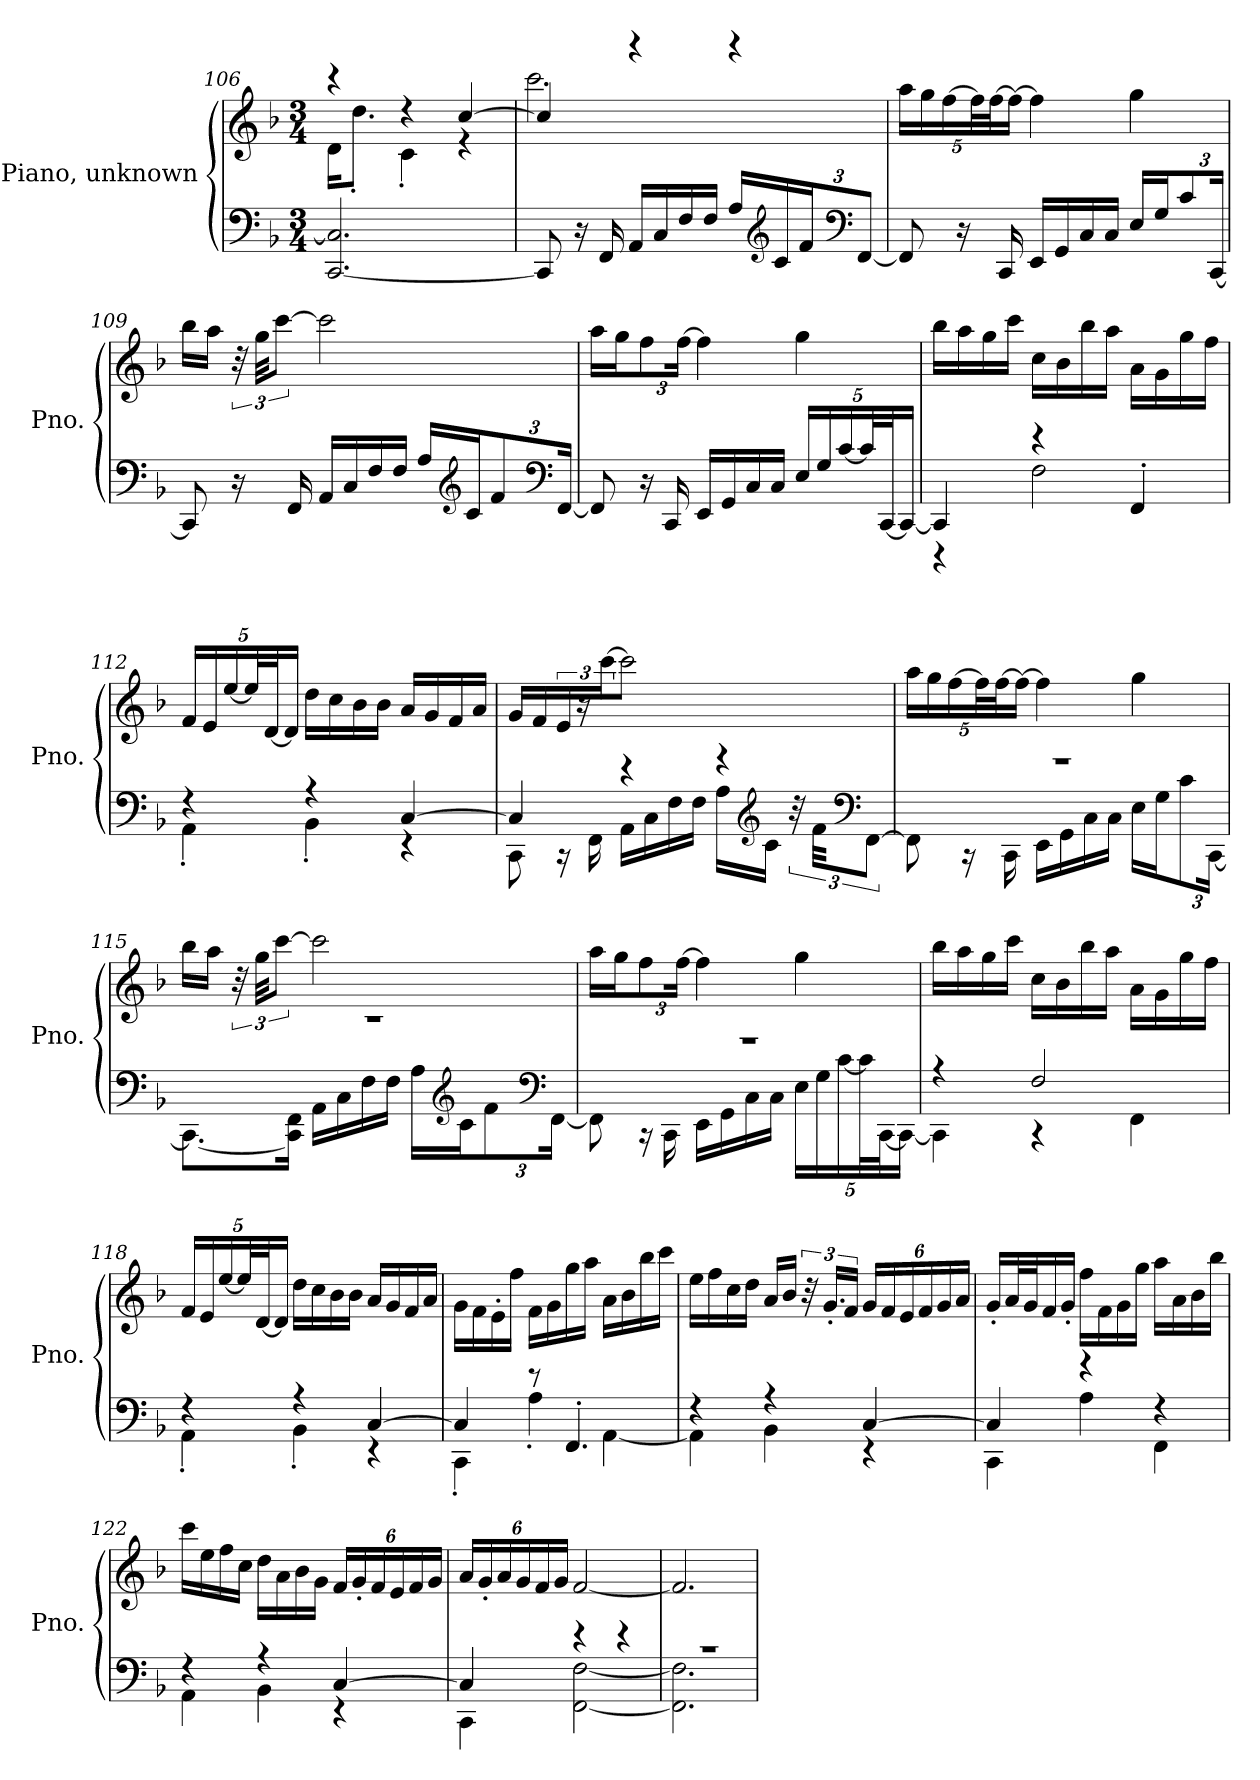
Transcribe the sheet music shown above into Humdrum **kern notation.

**kern	**kern
*part1	*part1
*staff2	*staff1
*I"Piano, unknown	*
*I'Pno.	*
*clefF4	*clefG2
*k[b-]	*k[b-]
*M3/4	*M3/4
=106	=106
*	*^
[2.CC/ 2.C/]	4r	16d\KL
.	.	8.dd'\J
.	4r	4c'\
.	[4cc/	4r
=107	=107	=107
8CC/]	4cc/]	2.ccc\
16r	.	.
16FF/	.	.
16AA/LL	4r	.
16C/	.	.
16F/	.	.
16F/JJ	.	.
16A/LL	4r	.
*clefG2	*	*
16c/	.	.
*Xbrackettup	*	*
24f/J	.	.
*clefF4	*	*
[12FF/J	.	.
*	*v	*v
!!LO:LB:g=z
=108	=108
*	*Xbrackettup
8FF/]	20aa\LL
.	20gg\
.	[20ff\
16r	.
.	40ff\L]
.	[40ff\J
16CC/	.
.	20ff\JJ_
16EE/LL	4ff\]
16GG/	.
16C/	.
16C/JJ	.
16E/LL	4gg\
16G/J	.
12c/	.
[24CC/Jk	.
=109	=109
8CC/]	16bb-\LL
.	16aa\JJ
*	*brackettup
16r	48r
.	48gg\KKL
.	[12ccc\J
16FF/	.
16AA/LL	2ccc\]
16C/	.
16F/	.
16F/JJ	.
16A/LL	.
*clefG2	*
16c/J	.
12f/	.
*clefF4	*
[24FF/Jk	.
!!LO:LB:g=z
=110	=110
8FF/]	16aa\LL
.	16gg\J
*	*Xbrackettup
16r	12ff\
16CC/	.
.	[24ff\Jk
16EE/LL	4ff\]
16GG/	.
16C/	.
16C/JJ	.
20E/LL	4gg\
20G/	.
[20c/	.
40c/L]	.
[40CC/J	.
20CC/JJ_	.
=111	=111
*^	*
4CC/]	4r	16bb-\LL
.	.	16aa\
.	.	16gg\
.	.	16ccc\JJ
4r	2F\	16cc\LL
.	.	16b-\
.	.	16bb-\
.	.	16aa\JJ
4FF'/	.	16a\LL
.	.	16g\
.	.	16gg\
.	.	16ff\JJ
=112	=112	=112
4r	4AA'\	20f/LL
.	.	20e/
.	.	[20ee/
.	.	40ee/L]
.	.	[40d/J
.	.	20d/JJ]
4r	4BB-'\	16dd\LL
.	.	16cc\
.	.	16b-\
.	.	16b-\JJ
[4C/	4r	16a/LL
.	.	16g/
.	.	16f/
.	.	16a/JJ
!!LO:LB:g=z
=113	=113	=113
4C/]	8CC\	16g/LL
.	.	16f/
*	*	*brackettup
.	16r	24e/JJ
.	.	24r
.	16FF\	.
.	.	[24ccc\
4r	16AA\LL	2ccc\]
.	16C\	.
.	16F\	.
.	16F\JJ	.
4r	16A\LL	.
*clefG2	*	*
.	16c\JJ	.
*	*brackettup	*
.	48r	.
.	48f\KKL	.
*clefF4	*	*
.	[12FF\J	.
=114	=114	=114
*	*	*Xbrackettup
2.r	8FF\]	20aa\LL
.	.	20gg\
.	.	[20ff\
.	16r	.
.	.	40ff\L]
.	.	[40ff\J
.	16CC\	.
.	.	20ff\JJ_
.	16EE\LL	4ff\]
.	16GG\	.
.	16C\	.
.	16C\JJ	.
.	16E\LL	4gg\
.	16G\J	.
*	*Xbrackettup	*
.	12c\	.
.	[24CC\Jk	.
!!LO:PB:g=z
=115	=115	=115
2.r	8.CC\L_	16bb-\LL
.	.	16aa\JJ
*	*	*brackettup
.	.	48r
.	.	48gg\KKL
.	.	[12ccc\J
.	16CC\] 16FF\Jk	.
.	16AA\LL	2ccc\]
.	16C\	.
.	16F\	.
.	16F\JJ	.
.	16A\LL	.
*clefG2	*	*
.	16c\J	.
.	12f\	.
*clefF4	*	*
.	[24FF\Jk	.
=116	=116	=116
2.r	8FF\]	16aa\LL
.	.	16gg\J
*	*	*Xbrackettup
.	16r	12ff\
.	16CC\	.
.	.	[24ff\Jk
.	16EE\LL	4ff\]
.	16GG\	.
.	16C\	.
.	16C\JJ	.
.	20E\LL	4gg\
.	20G\	.
.	[20c\	.
.	40c\L]	.
.	[40CC\J	.
.	20CC\JJ_	.
=117	=117	=117
4r	4CC\]	16bb-\LL
.	.	16aa\
.	.	16gg\
.	.	16ccc\JJ
2F/	4r	16cc\LL
.	.	16b-\
.	.	16bb-\
.	.	16aa\JJ
.	4FF\	16a\LL
.	.	16g\
.	.	16gg\
.	.	16ff\JJ
!!LO:LB:g=z
=118	=118	=118
4r	4AA'\	20f/LL
.	.	20e/
.	.	[20ee/
.	.	40ee/L]
.	.	[40d/J
.	.	20d/JJ]
4r	4BB-'\	16dd\LL
.	.	16cc\
.	.	16b-\
.	.	16b-\JJ
[4C/	4r	16a/LL
.	.	16g/
.	.	16f/
.	.	16a/JJ
=119	=119	=119
4C/]	4CC'\	16g\LL
.	.	16f\
.	.	16e'\
.	.	16ff\JJ
8r	4A'\	16f\LL
.	.	16g\
4.FF'/	.	16gg\
.	.	16aa\JJ
.	[4AA\	16a\LL
.	.	16b-\
.	.	16bb-\
.	.	16ccc\JJ
=120	=120	=120
4r	4AA\]	16ee\LL
.	.	16ff\
.	.	16cc\
.	.	16dd\JJ
4r	4BB-\	16a/LL
.	.	16b-/JJ
*	*	*brackettup
.	.	48r
.	.	24.g'/LL
.	.	24f/JJ
*	*	*Xbrackettup
[4C/	4r	24g/LL
.	.	24f/
.	.	24e/
.	.	24f/
.	.	24g/
.	.	24a/JJ
!!LO:LB:g=z
=121	=121	=121
4C/]	4CC\	16g'/LL
.	.	32a/L
.	.	32g/J
.	.	16f/
.	.	16g'/JJ
4r	4A\	16ff\LL
.	.	16f\
.	.	16g\
.	.	16gg\JJ
4r	4FF\	16aa\LL
.	.	16a\
.	.	16b-\
.	.	16bb-\JJ
=122	=122	=122
4r	4AA\	16ccc\LL
.	.	16ee\
.	.	16ff\
.	.	16cc\JJ
4r	4BB-\	16dd\LL
.	.	16a\
.	.	16b-\
.	.	16g\JJ
[4C/	4r	24f/LL
.	.	24g'/
.	.	24f/
.	.	24e/
.	.	24f/
.	.	24g/JJ
=123	=123	=123
4C/]	4CC\	24a/LL
.	.	24g'/
.	.	24a/
.	.	24g/
.	.	24f/
.	.	24g/JJ
4r	[2FF\ [2F\	[2f/
4r	.	.
=124	=124	=124
2.r	2.FF\] 2.F\]	2.f/]
*v	*v	*
=	=
*-	*-
